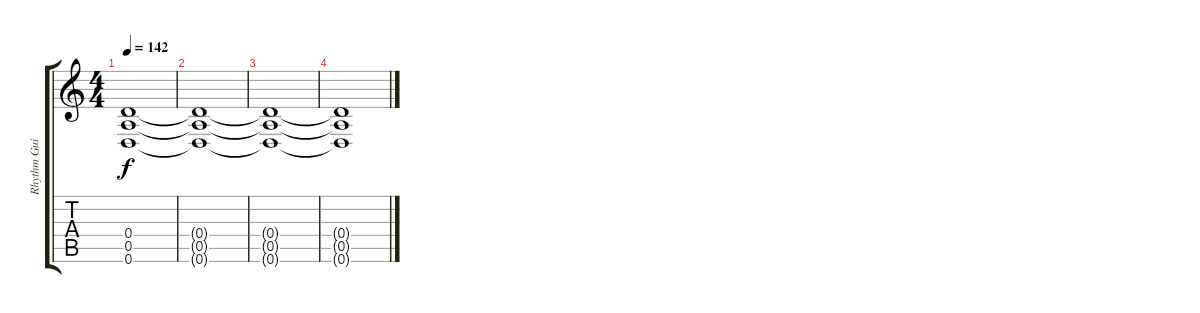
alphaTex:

\track ("Rhythm Guitar - Max Helyer" "Rhythm Gui") {instrument distortionguitar}
\staff {score tabs}
\tuning (E4 B3 G3 D3 A2 D2) {hide}
\ts (4 4)
\tempo 142
\clef g2
\ks c
(0.4 0.5 0.6).1{dy f} |
(0.4{t} 0.5{t} 0.6{t}).1 |
(0.4{t} 0.5{t} 0.6{t}).1 |
(0.4{t} 0.5{t} 0.6{t}).1
